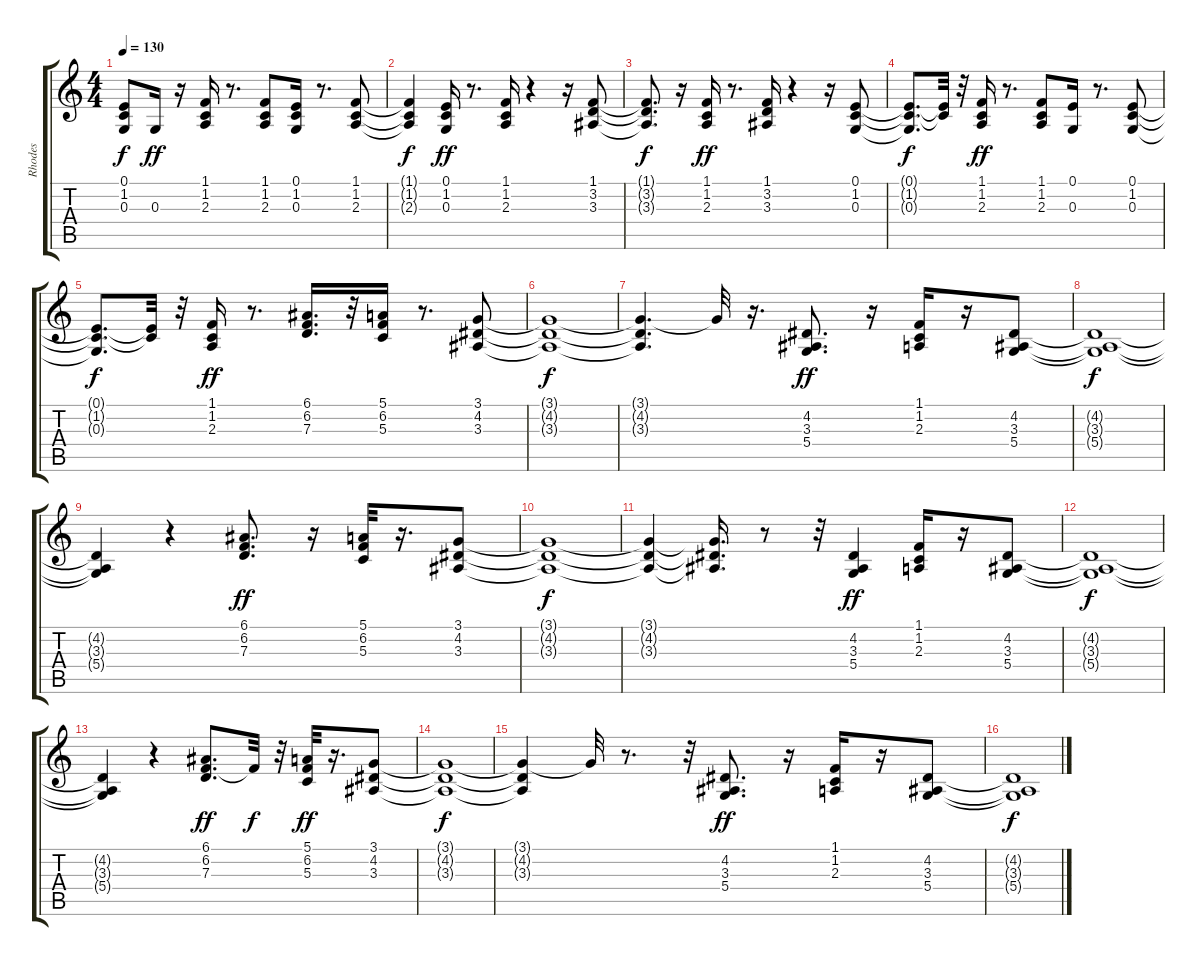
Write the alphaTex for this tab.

\track ("Rhodes              " "Rhodes    ") {instrument electricpiano2}
\staff {score tabs}
\tuning (E4 B3 G3 D3 A2 E2) {hide}
\ts (4 4)
\tempo 130
\clef g2
\ks c
(0.1{t} 1.2{t} 0.3{t}).8{dy f} 0.3.16{dy ff} r.16 (1.1 1.2 2.3).16 r.8{d} (1.1 1.2 2.3).8 (0.1 1.2 0.3).16 r.8{d} (1.1 1.2 2.3).8 |
(1.1{t} 1.2{t} 2.3{t}).4{dy f} (0.1 1.2 0.3).16{dy ff} r.8{d} (1.1 1.2 2.3).16 r.4 r.16 (1.1 3.2 3.3).8 |
(1.1{t} 3.2{t} 3.3{t}).8{d dy f} r.16 (1.1 1.2 2.3).16{dy ff} r.8{d} (1.1 3.2 3.3).16 r.4 r.16 (0.1 1.2 0.3).8 |
(0.1{t} 1.2{t} 0.3{t}).8{d dy f} (0.1{t} 1.2{t}).32 r.32 (1.1 1.2 2.3).16{dy ff} r.8{d} (1.1 1.2 2.3).8 (0.1 0.3).16 r.8{d} (0.1 1.2 0.3).8 |
(0.1{t} 1.2{t} 0.3{t}).8{d dy f} (0.1{t} 1.2{t}).32 r.32 (1.1 1.2 2.3).16{dy ff} r.8{d} (6.1 6.2 7.3).16{d} r.32 (5.1 6.2 5.3).16 r.8{d} (3.1 4.2 3.3).8 |
(3.1{t} 4.2{t} 3.3{t}).1{dy f} |
(3.1{t} 4.2{t} 3.3{t}).4{d} 3.1{t}.32 r.16{d} (4.2 3.3 5.4).8{d dy ff} r.16 (1.1 1.2 2.3).16 r.16 (4.2 3.3 5.4).8 |
(4.2{t} 3.3{t} 5.4{t}).1{dy f} |
(4.2{t} 3.3{t} 5.4{t}).4 r.4 (6.1 6.2 7.3).8{d dy ff} r.16 (5.1 6.2 5.3).32 r.16{d} (3.1 4.2 3.3).8 |
(3.1{t} 4.2{t} 3.3{t}).1{dy f} |
(3.1{t} 4.2{t} 3.3{t}).4 (3.1{t} 4.2{t} 3.3{t}).16{d} r.8 r.32 (4.2 3.3 5.4).4{dy ff} (1.1 1.2 2.3).16 r.16 (4.2 3.3 5.4).8 |
(4.2{t} 3.3{t} 5.4{t}).1{dy f} |
(4.2{t} 3.3{t} 5.4{t}).4 r.4 (6.1 6.2 7.3).8{d dy ff} 6.2{t}.32{dy f} r.32 (5.1 6.2 5.3).32{dy ff} r.16{d} (3.1 4.2 3.3).8 |
(3.1{t} 4.2{t} 3.3{t}).1{dy f} |
(3.1{t} 4.2{t} 3.3{t}).4 3.1{t}.32 r.8{d} r.32 (4.2 3.3 5.4).8{d dy ff} r.16 (1.1 1.2 2.3).16 r.16 (4.2 3.3 5.4).8 |
(4.2{t} 3.3{t} 5.4{t}).1{dy f}
